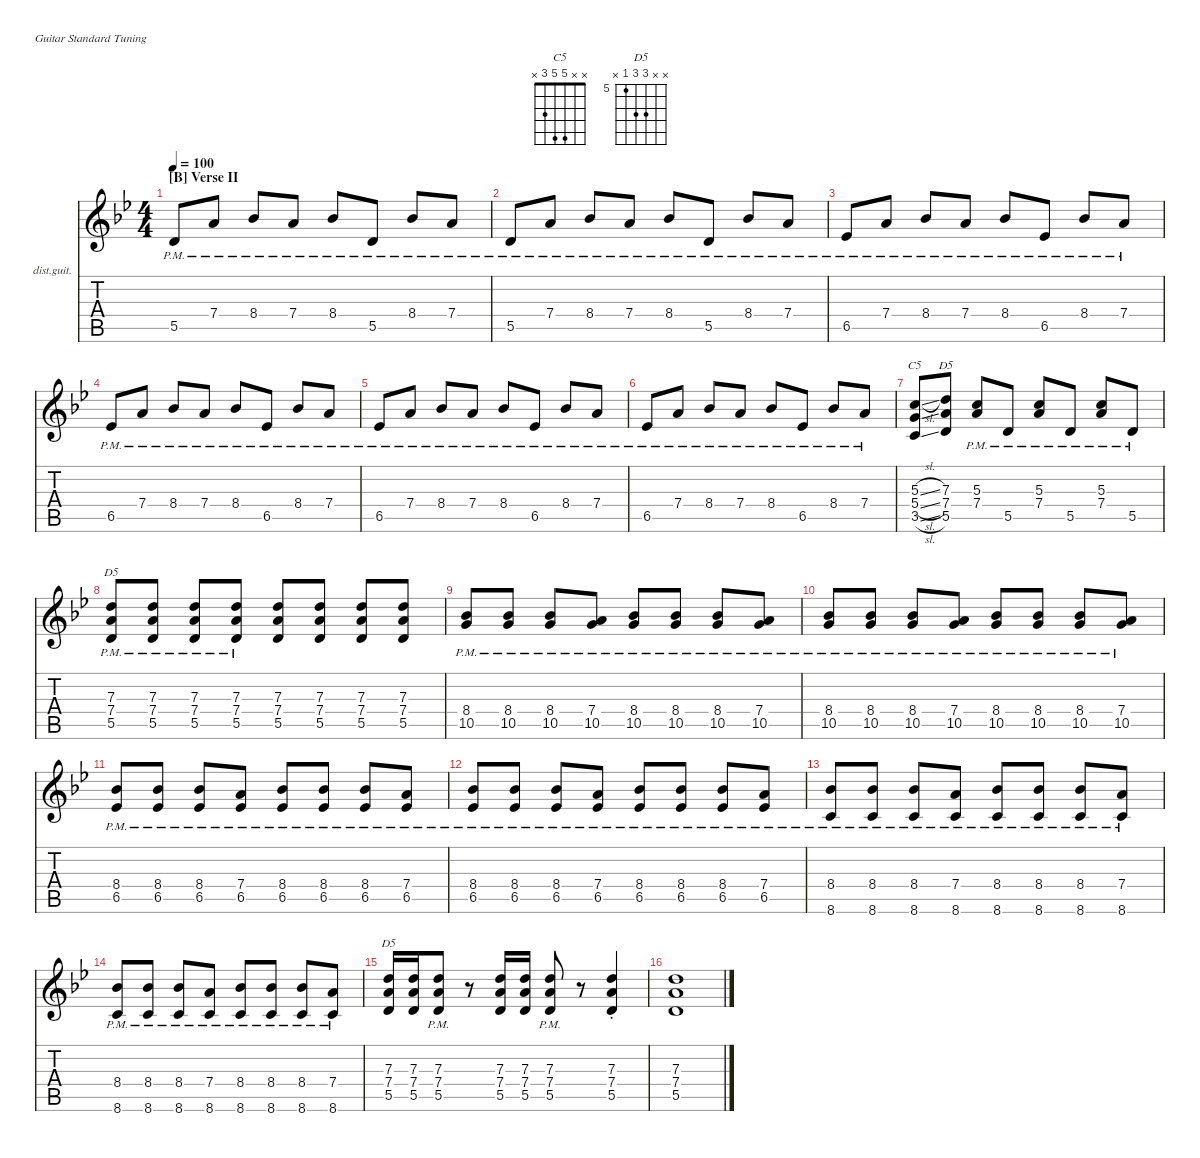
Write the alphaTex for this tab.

\defaultSystemsLayout 4
\hideDynamics
\bracketExtendMode nobrackets
\firstSystemTrackNameOrientation horizontal
\otherSystemsTrackNameOrientation horizontal
\track ("Rythm Guitar II" "dist.guit.") {instrument electricguitarclean}
\staff {score tabs}
\tuning (E4 B3 G3 D3 A2 E2)
\chord ("C5" x x 5 5 3 x)
\chord ("D5" x x 7 7 5 x) {firstfret 5}
\ts (4 4)
\section ("B" "Verse II")
\tempo 100
\clef g2
\ks gminor
5.5{pm}.8{dy mf} 7.4{pm}.8 8.4{pm}.8 7.4{pm}.8 8.4{pm}.8 5.5{pm}.8 8.4{pm}.8 7.4{pm}.8 |
5.5{pm}.8 7.4{pm}.8 8.4{pm}.8 7.4{pm}.8 8.4{pm}.8 5.5{pm}.8 8.4{pm}.8 7.4{pm}.8 |
6.5{pm}.8 7.4{pm}.8 8.4{pm}.8 7.4{pm}.8 8.4{pm}.8 6.5{pm}.8 8.4{pm}.8 7.4{pm}.8 |
6.5{pm}.8 7.4{pm}.8 8.4{pm}.8 7.4{pm}.8 8.4{pm}.8 6.5{pm}.8 8.4{pm}.8 7.4{pm}.8 |
6.5{pm}.8 7.4{pm}.8 8.4{pm}.8 7.4{pm}.8 8.4{pm}.8 6.5{pm}.8 8.4{pm}.8 7.4{pm}.8 |
6.5{pm}.8 7.4{pm}.8 8.4{pm}.8 7.4{pm}.8 8.4{pm}.8 6.5{pm}.8 8.4{pm}.8 7.4{pm}.8 |
(3.5{sl} 5.4{sl} 5.3{sl}).8{ch "C5"} (5.5 7.4 7.3).8{ch "D5"} (7.4{pm} 5.3{pm}).8 5.5{pm}.8 (7.4{pm} 5.3{pm}).8 5.5{pm}.8 (7.4{pm} 5.3{pm}).8 5.5{pm}.8 |
(5.5{pm} 7.4{pm} 7.3{pm}).8{ch "D5"} (5.5{pm} 7.4{pm} 7.3{pm}).8 (5.5{pm} 7.4{pm} 7.3{pm}).8 (5.5{pm} 7.4{pm} 7.3{pm}).8 (5.5 7.4 7.3).8 (5.5 7.4 7.3).8 (5.5 7.4 7.3).8 (5.5 7.4 7.3).8 |
(10.5{pm} 8.4{pm}).8 (10.5{pm} 8.4{pm}).8 (10.5{pm} 8.4{pm}).8 (10.5{pm} 7.4{pm}).8 (10.5{pm} 8.4{pm}).8 (10.5{pm} 8.4{pm}).8 (10.5{pm} 8.4{pm}).8 (10.5{pm} 7.4{pm}).8 |
(10.5{pm} 8.4{pm}).8 (10.5{pm} 8.4{pm}).8 (10.5{pm} 8.4{pm}).8 (10.5{pm} 7.4{pm}).8 (10.5{pm} 8.4{pm}).8 (10.5{pm} 8.4{pm}).8 (10.5{pm} 8.4{pm}).8 (10.5{pm} 7.4{pm}).8 |
(6.5{pm} 8.4{pm}).8 (6.5{pm} 8.4{pm}).8 (6.5{pm} 8.4{pm}).8 (7.4{pm} 6.5{pm}).8 (6.5{pm} 8.4{pm}).8 (6.5{pm} 8.4{pm}).8 (6.5{pm} 8.4{pm}).8 (7.4{pm} 6.5{pm}).8 |
(6.5{pm} 8.4{pm}).8 (6.5{pm} 8.4{pm}).8 (6.5{pm} 8.4{pm}).8 (7.4{pm} 6.5{pm}).8 (6.5{pm} 8.4{pm}).8 (6.5{pm} 8.4{pm}).8 (6.5{pm} 8.4{pm}).8 (7.4{pm} 6.5{pm}).8 |
(8.6{pm} 8.4{pm}).8 (8.6{pm} 8.4{pm}).8 (8.6{pm} 8.4{pm}).8 (7.4{pm} 8.6{pm}).8 (8.6{pm} 8.4{pm}).8 (8.6{pm} 8.4{pm}).8 (8.6{pm} 8.4{pm}).8 (7.4{pm} 8.6{pm}).8 |
(8.6{pm} 8.4{pm}).8 (8.6{pm} 8.4{pm}).8 (8.6{pm} 8.4{pm}).8 (7.4{pm} 8.6{pm}).8 (8.6{pm} 8.4{pm}).8 (8.6{pm} 8.4{pm}).8 (8.6{pm} 8.4{pm}).8 (7.4{pm} 8.6{pm}).8 |
(5.5 7.4 7.3).16{ch "D5"} (5.5 7.4 7.3).16 (5.5{pm} 7.4{pm} 7.3{pm}).8 r.8 (5.5 7.4 7.3).16 (5.5 7.4 7.3).16 (5.5{pm} 7.4{pm} 7.3{pm}).8 r.8 (5.5{st} 7.4{st} 7.3{st}).4 |
(5.5 7.4 7.3).1
